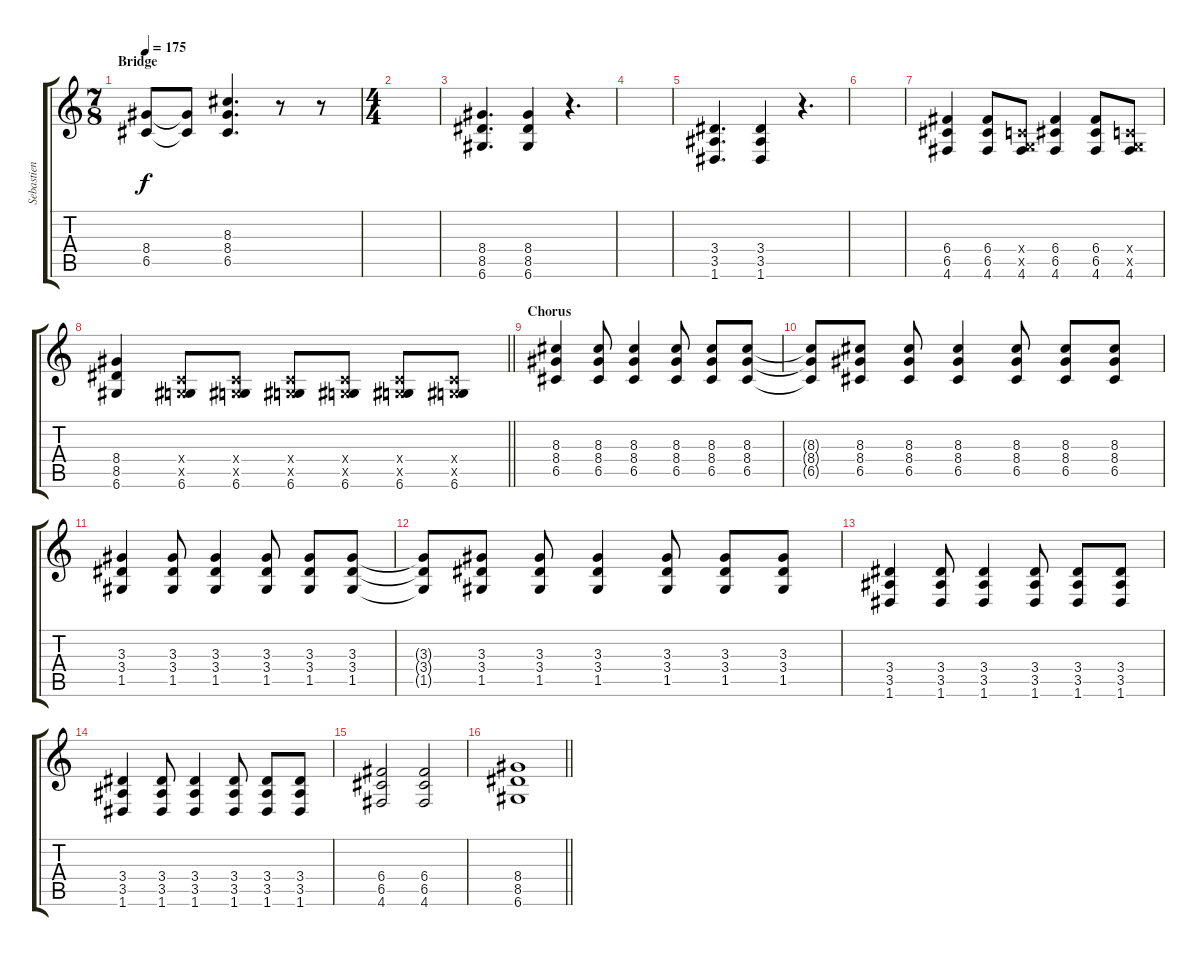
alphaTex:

\track ("Sebastien Lefebvre" "Sebastien ") {instrument overdrivenguitar}
\staff {score tabs}
\tuning (D4 A3 F3 C3 G2 D2) {hide}
\ts (7 8)
\section ("" "Bridge")
\tempo 175
\clef g2
\ks c
(8.4{t} 6.5{t}).8{dy f} (8.4{t} 6.5{t}).8 (8.3 8.4 6.5).4{d} r.8 r.8 |
\ts (4 4)
|
(8.4 8.5 6.6).4{d volume 9 balance 12 instrument overdrivenguitar} (8.4 8.5 6.6).4 r.4{d} |
|
(3.4 3.5 1.6).4{d} (3.4 3.5 1.6).4 r.4{d} |
|
(6.4 6.5 4.6).4 (6.4 6.5 4.6).8 (0.4{x} 0.5{x} 4.6).8 (6.4 6.5 4.6).4 (6.4 6.5 4.6).8 (0.4{x} 0.5{x} 4.6).8 |
\barLineRight lightlight
(8.4 8.5 6.6).4 (0.4{x} 0.5{x} 6.6).8 (0.4{x} 0.5{x} 6.6).8 (0.4{x} 0.5{x} 6.6).8 (0.4{x} 0.5{x} 6.6).8 (0.4{x} 0.5{x} 6.6).8 (0.4{x} 0.5{x} 6.6).8 |
\section ("" "Chorus")
(8.3 8.4 6.5).4 (8.3 8.4 6.5).8 (8.3 8.4 6.5).4 (8.3 8.4 6.5).8 (8.3 8.4 6.5).8 (8.3 8.4 6.5).8 |
(8.3{t} 8.4{t} 6.5{t}).8 (8.3 8.4 6.5).8 (8.3 8.4 6.5).8 (8.3 8.4 6.5).4 (8.3 8.4 6.5).8 (8.3 8.4 6.5).8 (8.3 8.4 6.5).8 |
(3.3 3.4 1.5).4 (3.3 3.4 1.5).8 (3.3 3.4 1.5).4 (3.3 3.4 1.5).8 (3.3 3.4 1.5).8 (3.3 3.4 1.5).8 |
(3.3{t} 3.4{t} 1.5{t}).8 (3.3 3.4 1.5).8 (3.3 3.4 1.5).8 (3.3 3.4 1.5).4 (3.3 3.4 1.5).8 (3.3 3.4 1.5).8 (3.3 3.4 1.5).8 |
(3.4 3.5 1.6).4 (3.4 3.5 1.6).8 (3.4 3.5 1.6).4 (3.4 3.5 1.6).8 (3.4 3.5 1.6).8 (3.4 3.5 1.6).8 |
(3.4 3.5 1.6).4 (3.4 3.5 1.6).8 (3.4 3.5 1.6).4 (3.4 3.5 1.6).8 (3.4 3.5 1.6).8 (3.4 3.5 1.6).8 |
(6.4 6.5 4.6).2 (6.4 6.5 4.6).2 |
\barLineRight lightlight
(8.4 8.5 6.6).1
